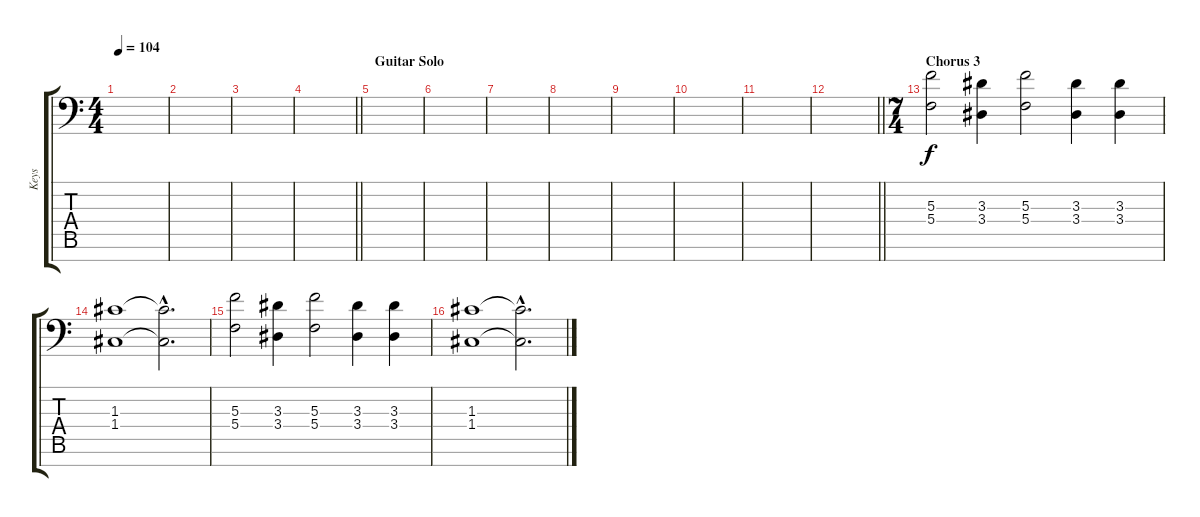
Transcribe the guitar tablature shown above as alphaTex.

\track ("Keys" "Keys") {instrument pad1newage}
\staff {score tabs}
\tuning (C6 C5 C4 C3 C2 C1 C0) {hide}
\ts (4 4)
\tempo 104
\clef f4
\ks c
|
|
|
\barLineRight lightlight
|
\section ("" "Guitar Solo")
|
|
|
|
|
|
|
\barLineRight lightlight
|
\ts (7 4)
\section ("" "Chorus 3")
(5.3 5.4).2 (3.3 3.4).4 (5.3 5.4).2 (3.3 3.4).4 (3.3 3.4).4 |
(1.3 1.4).1 (1.3{hac t} 1.4{hac t}).2{d} |
(5.3 5.4).2 (3.3 3.4).4 (5.3 5.4).2 (3.3 3.4).4 (3.3 3.4).4 |
(1.3 1.4).1 (1.3{hac t} 1.4{hac t}).2{d}
